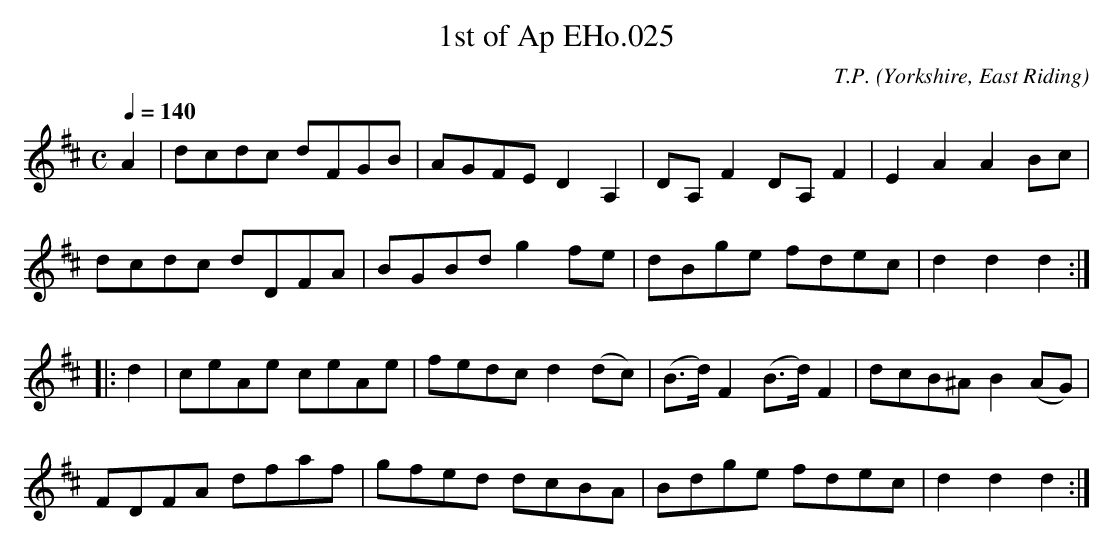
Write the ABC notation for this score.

X:1
T:1st of Ap EHo.025
M:C
L:1/8
Q:1/4=140
C:T.P.
O:Yorkshire, East Riding
K:D
A2|dcdc dFGB|AGFE D2A,2|DA,F2DA,F2|E2A2A2Bc|
dcdc dDFA|BGBd g2fe|dBge fdec|d2d2d2:|
|:d2|ceAe ceAe|fedcd2(dc)|(B>d)F2(B>d)F2|dcB^AB2(AG)|
FDFA dfaf|gfed dcBA|Bdge fdec|d2d2d2:|
